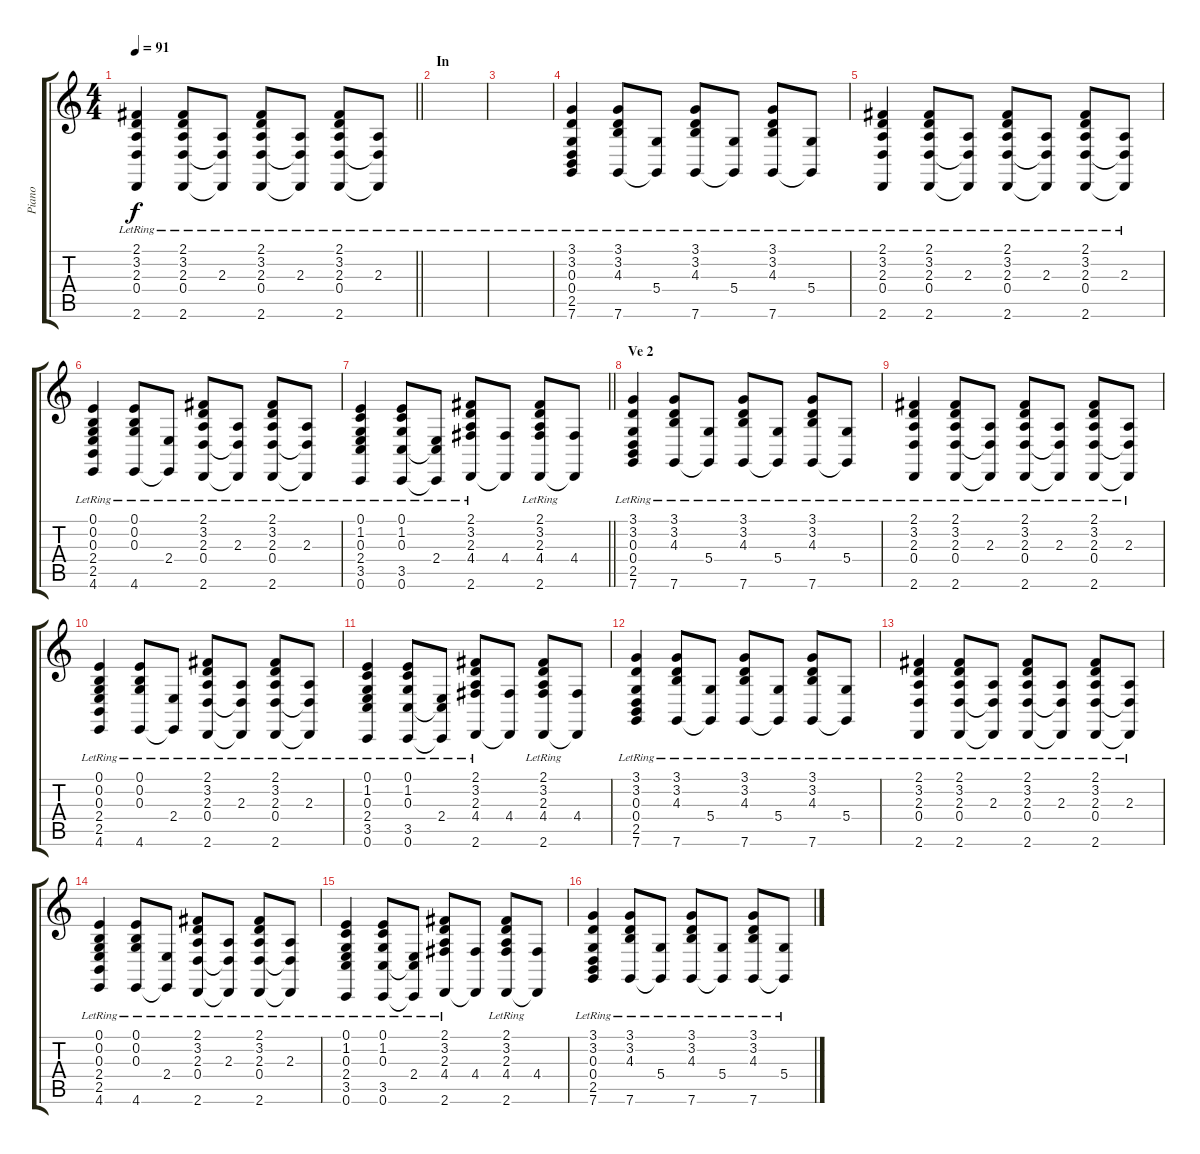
\track ("Piano" "Piano") {instrument electricgrandpiano}
\staff {score tabs}
\tuning (E4 B3 G3 D3 A2 C2) {hide}
\ts (4 4)
\tempo 91
\clef g2
\barLineRight lightlight
\ks c
(2.1{lr} 3.2{lr} 2.3{lr} 0.4{lr} 2.6{lr}).4{dy f} (2.1{lr} 3.2{lr} 2.3{lr} 0.4{lr} 2.6{lr}).8 (2.3{lr} 0.4{t} 2.6{t}).8 (2.1{lr} 3.2{lr} 2.3{lr} 0.4{lr} 2.6{lr}).8 (2.3{lr} 0.4{t} 2.6{t}).8 (2.1{lr} 3.2{lr} 2.3{lr} 0.4{lr} 2.6{lr}).8 (2.3{lr} 0.4{t} 2.6{t}).8 |
\section ("" "In")
|
|
(3.1{lr} 3.2{lr} 0.3{lr} 0.4{lr} 2.5{lr} 7.6{lr}).4 (3.1{lr} 3.2{lr} 4.3{lr} 7.6{lr}).8 (5.4{lr} 7.6{t}).8 (3.1{lr} 3.2{lr} 4.3{lr} 7.6{lr}).8 (5.4{lr} 7.6{t}).8 (3.1{lr} 3.2{lr} 4.3{lr} 7.6{lr}).8 (5.4{lr} 7.6{t}).8 |
(2.1{lr} 3.2{lr} 2.3{lr} 0.4{lr} 2.6{lr}).4 (2.1{lr} 3.2{lr} 2.3{lr} 0.4{lr} 2.6{lr}).8 (2.3{lr} 0.4{t} 2.6{t}).8 (2.1{lr} 3.2{lr} 2.3{lr} 0.4{lr} 2.6{lr}).8 (2.3{lr} 0.4{t} 2.6{t}).8 (2.1{lr} 3.2{lr} 2.3{lr} 0.4{lr} 2.6{lr}).8 (2.3{lr} 0.4{t} 2.6{t}).8 |
(0.1{lr} 0.2{lr} 0.3{lr} 2.4{lr} 2.5{lr} 4.6{lr}).4 (0.1{lr} 0.2{lr} 0.3{lr} 4.6{lr}).8 (2.4{lr} 4.6{t}).8 (2.1{lr} 3.2{lr} 2.3{lr} 0.4{lr} 2.6{lr}).8 (2.3{lr} 0.4{t} 2.6{t}).8 (2.1{lr} 3.2{lr} 2.3{lr} 0.4{lr} 2.6{lr}).8 (2.3{lr} 0.4{t} 2.6{t}).8 |
\barLineRight lightlight
(0.1{lr} 1.2{lr} 0.3{lr} 2.4{lr} 3.5{lr} 0.6{lr}).4 (0.1{lr} 1.2{lr} 0.3{lr} 3.5{lr} 0.6{lr}).8 (2.4{lr} 3.5{t} 0.6{t}).8 (2.1{lr} 3.2{lr} 2.3{lr} 4.4{lr} 2.6{lr}).8 (4.4 2.6{t}).8 (2.1 3.2{lr} 2.3{lr} 4.4{lr} 2.6{lr}).8 (4.4 2.6{t}).8 |
\section ("" "Ve 2")
(3.1{lr} 3.2{lr} 0.3{lr} 0.4{lr} 2.5{lr} 7.6{lr}).4 (3.1{lr} 3.2{lr} 4.3{lr} 7.6{lr}).8 (5.4{lr} 7.6{t}).8 (3.1{lr} 3.2{lr} 4.3{lr} 7.6{lr}).8 (5.4{lr} 7.6{t}).8 (3.1{lr} 3.2{lr} 4.3{lr} 7.6{lr}).8 (5.4{lr} 7.6{t}).8 |
(2.1{lr} 3.2{lr} 2.3{lr} 0.4{lr} 2.6{lr}).4 (2.1{lr} 3.2{lr} 2.3{lr} 0.4{lr} 2.6{lr}).8 (2.3{lr} 0.4{t} 2.6{t}).8 (2.1{lr} 3.2{lr} 2.3{lr} 0.4{lr} 2.6{lr}).8 (2.3{lr} 0.4{t} 2.6{t}).8 (2.1{lr} 3.2{lr} 2.3{lr} 0.4{lr} 2.6{lr}).8 (2.3{lr} 0.4{t} 2.6{t}).8 |
(0.1{lr} 0.2{lr} 0.3{lr} 2.4{lr} 2.5{lr} 4.6{lr}).4 (0.1{lr} 0.2{lr} 0.3{lr} 4.6{lr}).8 (2.4{lr} 4.6{t}).8 (2.1{lr} 3.2{lr} 2.3{lr} 0.4{lr} 2.6{lr}).8 (2.3{lr} 0.4{t} 2.6{t}).8 (2.1{lr} 3.2{lr} 2.3{lr} 0.4{lr} 2.6{lr}).8 (2.3{lr} 0.4{t} 2.6{t}).8 |
(0.1{lr} 1.2{lr} 0.3{lr} 2.4{lr} 3.5{lr} 0.6{lr}).4 (0.1{lr} 1.2{lr} 0.3{lr} 3.5{lr} 0.6{lr}).8 (2.4{lr} 3.5{t} 0.6{t}).8 (2.1{lr} 3.2{lr} 2.3{lr} 4.4{lr} 2.6{lr}).8 (4.4 2.6{t}).8 (2.1 3.2{lr} 2.3{lr} 4.4{lr} 2.6{lr}).8 (4.4 2.6{t}).8 |
(3.1{lr} 3.2{lr} 0.3{lr} 0.4{lr} 2.5{lr} 7.6{lr}).4 (3.1{lr} 3.2{lr} 4.3{lr} 7.6{lr}).8 (5.4{lr} 7.6{t}).8 (3.1{lr} 3.2{lr} 4.3{lr} 7.6{lr}).8 (5.4{lr} 7.6{t}).8 (3.1{lr} 3.2{lr} 4.3{lr} 7.6{lr}).8 (5.4{lr} 7.6{t}).8 |
(2.1{lr} 3.2{lr} 2.3{lr} 0.4{lr} 2.6{lr}).4 (2.1{lr} 3.2{lr} 2.3{lr} 0.4{lr} 2.6{lr}).8 (2.3{lr} 0.4{t} 2.6{t}).8 (2.1{lr} 3.2{lr} 2.3{lr} 0.4{lr} 2.6{lr}).8 (2.3{lr} 0.4{t} 2.6{t}).8 (2.1{lr} 3.2{lr} 2.3{lr} 0.4{lr} 2.6{lr}).8 (2.3{lr} 0.4{t} 2.6{t}).8 |
(0.1{lr} 0.2{lr} 0.3{lr} 2.4{lr} 2.5{lr} 4.6{lr}).4 (0.1{lr} 0.2{lr} 0.3{lr} 4.6{lr}).8 (2.4{lr} 4.6{t}).8 (2.1{lr} 3.2{lr} 2.3{lr} 0.4{lr} 2.6{lr}).8 (2.3{lr} 0.4{t} 2.6{t}).8 (2.1{lr} 3.2{lr} 2.3{lr} 0.4{lr} 2.6{lr}).8 (2.3{lr} 0.4{t} 2.6{t}).8 |
(0.1{lr} 1.2{lr} 0.3{lr} 2.4{lr} 3.5{lr} 0.6{lr}).4 (0.1{lr} 1.2{lr} 0.3{lr} 3.5{lr} 0.6{lr}).8 (2.4{lr} 3.5{t} 0.6{t}).8 (2.1{lr} 3.2{lr} 2.3{lr} 4.4{lr} 2.6{lr}).8 (4.4 2.6{t}).8 (2.1 3.2{lr} 2.3{lr} 4.4{lr} 2.6{lr}).8 (4.4 2.6{t}).8 |
(3.1{lr} 3.2{lr} 0.3{lr} 0.4{lr} 2.5{lr} 7.6{lr}).4 (3.1{lr} 3.2{lr} 4.3{lr} 7.6{lr}).8 (5.4{lr} 7.6{t}).8 (3.1{lr} 3.2{lr} 4.3{lr} 7.6{lr}).8 (5.4{lr} 7.6{t}).8 (3.1{lr} 3.2{lr} 4.3{lr} 7.6{lr}).8 (5.4{lr} 7.6{t}).8
